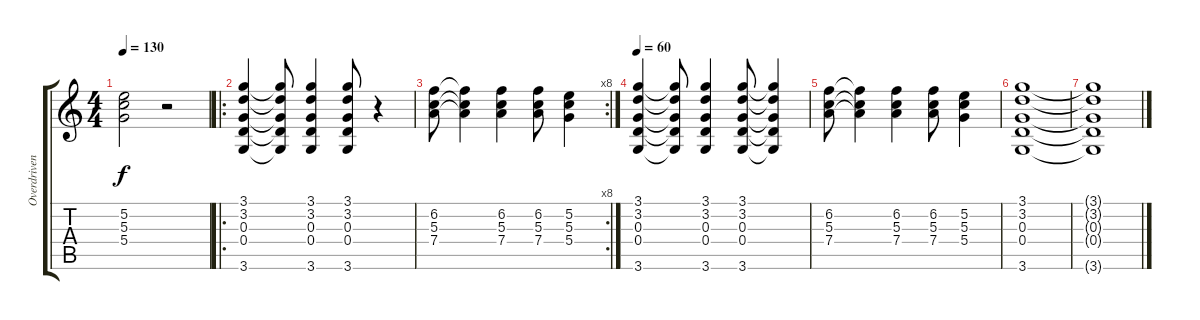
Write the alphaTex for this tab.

\track ("Overdriven guitar" "Overdriven") {instrument overdrivenguitar}
\staff {score tabs}
\tuning (E4 B3 G3 D3 A2 E2) {hide}
\ts (4 4)
\tempo 130
\clef g2
\ks c
(5.2{t} 5.3{t} 5.4{t}).2{dy f} r.2 |
\ro
(3.1 3.2 0.3 0.4 3.6).4 (3.1{t} 3.2{t} 0.3{t} 0.4{t} 3.6{t}).8 (3.1 3.2 0.3 0.4 3.6).4 (3.1 3.2 0.3 0.4 3.6).8 r.4 |
\rc 8
(6.2 5.3 7.4).8 (6.2{t} 5.3{t} 7.4{t}).4 (6.2 5.3 7.4).4 (6.2 5.3 7.4).8 (5.2 5.3 5.4).4 |
\tempo 60
(3.1 3.2 0.3 0.4 3.6).4 (3.1{t} 3.2{t} 0.3{t} 0.4{t} 3.6{t}).8 (3.1 3.2 0.3 0.4 3.6).4 (3.1 3.2 0.3 0.4 3.6).8 (3.1{t} 3.2{t} 0.3{t} 0.4{t} 3.6{t}).4 |
(6.2 5.3 7.4).8 (6.2{t} 5.3{t} 7.4{t}).4 (6.2 5.3 7.4).4 (6.2 5.3 7.4).8 (5.2 5.3 5.4).4 |
(3.1 3.2 0.3 0.4 3.6).1 |
(3.1{t} 3.2{t} 0.3{t} 0.4{t} 3.6{t}).1
